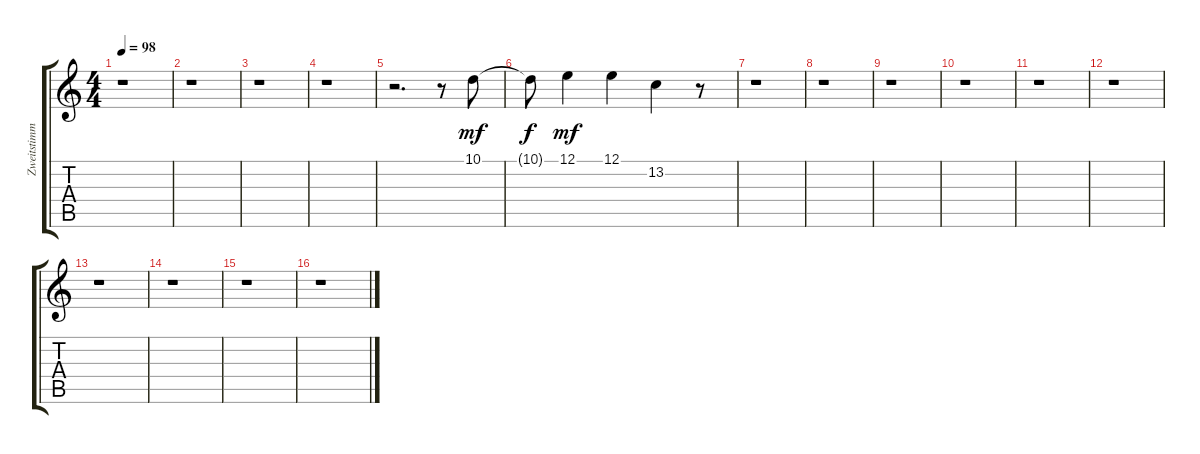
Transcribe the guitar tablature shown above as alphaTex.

\track ("Zweitstimme" "Zweitstimm") {instrument synthvoice}
\staff {score tabs}
\tuning (E4 B3 G3 D3 A2 E2) {hide}
\ts (4 4)
\tempo 98
\clef g2
\ks c
r.1{dy mf} |
r.1 |
r.1 |
r.1 |
r.2{d} r.8 10.1.8 |
10.1{t}.8{dy f} 12.1.4{dy mf} 12.1.4 13.2.4 r.8 |
r.1 |
r.1 |
r.1 |
r.1 |
r.1 |
r.1 |
r.1 |
r.1 |
r.1 |
r.1
